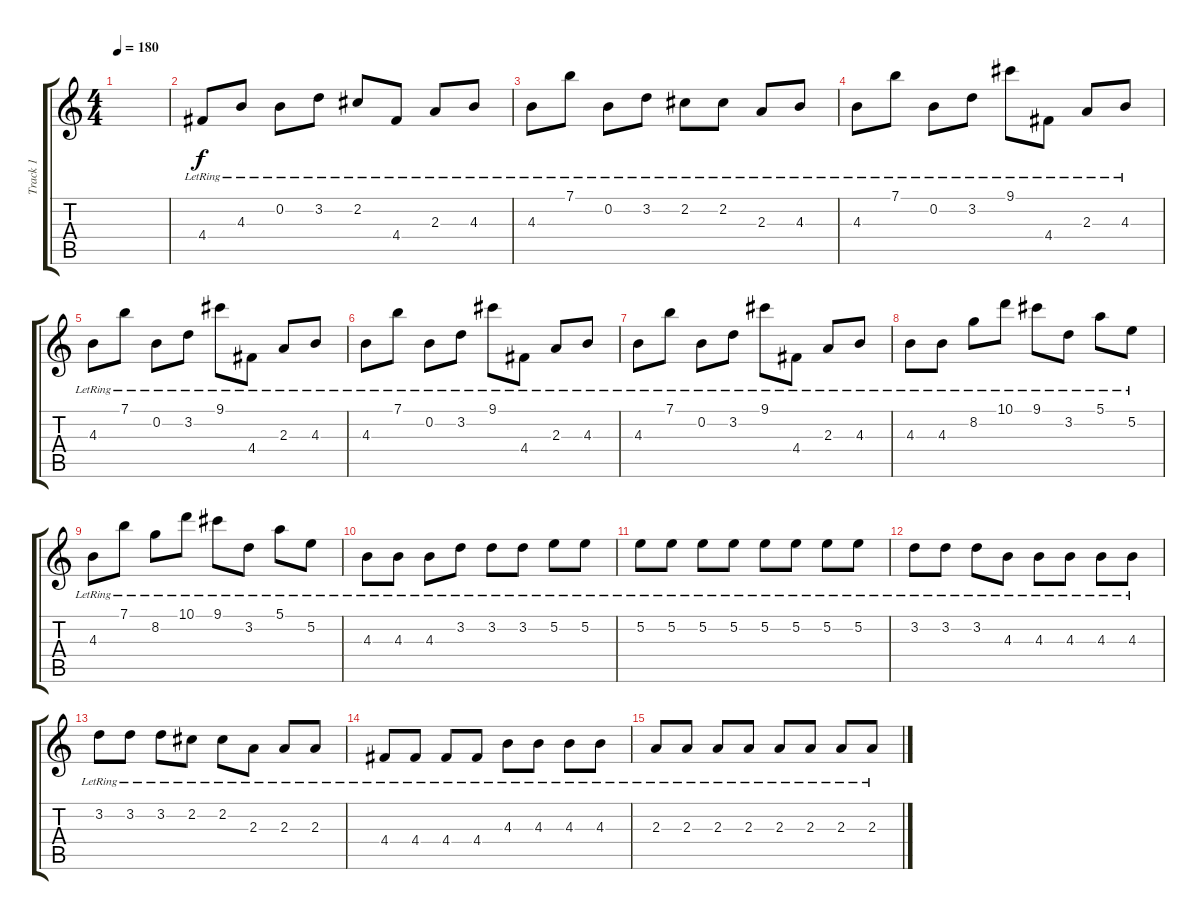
\track ("Track 1" "Track 1") {instrument electricpiano1}
\staff {score tabs}
\tuning (E5 B4 G4 D4 A3 E3) {hide}
\ts (4 4)
\tempo 180
\clef g2
\ks c
|
4.4{lr}.8 4.3{lr}.8 0.2{lr}.8 3.2{lr}.8 2.2{lr}.8 4.4{lr}.8 2.3{lr}.8 4.3{lr}.8 |
4.3{lr}.8 7.1{lr}.8 0.2{lr}.8 3.2{lr}.8 2.2{lr}.8 2.2{lr}.8 2.3{lr}.8 4.3{lr}.8 |
4.3{lr}.8 7.1{lr}.8 0.2{lr}.8 3.2{lr}.8 9.1{lr}.8 4.4{lr}.8 2.3{lr}.8 4.3{lr}.8 |
4.3{lr}.8 7.1{lr}.8 0.2{lr}.8 3.2{lr}.8 9.1{lr}.8 4.4{lr}.8 2.3{lr}.8 4.3{lr}.8 |
4.3{lr}.8 7.1{lr}.8 0.2{lr}.8 3.2{lr}.8 9.1{lr}.8 4.4{lr}.8 2.3{lr}.8 4.3{lr}.8 |
4.3{lr}.8 7.1{lr}.8 0.2{lr}.8 3.2{lr}.8 9.1{lr}.8 4.4{lr}.8 2.3{lr}.8 4.3{lr}.8 |
4.3{lr}.8 4.3{lr}.8 8.2{lr}.8 10.1{lr}.8 9.1{lr}.8 3.2{lr}.8 5.1{lr}.8 5.2{lr}.8 |
4.3{lr}.8 7.1{lr}.8 8.2{lr}.8 10.1{lr}.8 9.1{lr}.8 3.2{lr}.8 5.1{lr}.8 5.2{lr}.8 |
4.3{lr}.8 4.3{lr}.8 4.3{lr}.8 3.2{lr}.8 3.2{lr}.8 3.2{lr}.8 5.2{lr}.8 5.2{lr}.8 |
5.2{lr}.8 5.2{lr}.8 5.2{lr}.8 5.2{lr}.8 5.2{lr}.8 5.2{lr}.8 5.2{lr}.8 5.2{lr}.8 |
3.2{lr}.8 3.2{lr}.8 3.2{lr}.8 4.3{lr}.8 4.3{lr}.8 4.3{lr}.8 4.3{lr}.8 4.3{lr}.8 |
3.2{lr}.8 3.2{lr}.8 3.2{lr}.8 2.2{lr}.8 2.2{lr}.8 2.3{lr}.8 2.3{lr}.8 2.3{lr}.8 |
4.4{lr}.8 4.4{lr}.8 4.4{lr}.8 4.4{lr}.8 4.3{lr}.8 4.3{lr}.8 4.3{lr}.8 4.3{lr}.8 |
2.3{lr}.8 2.3{lr}.8 2.3{lr}.8 2.3{lr}.8 2.3{lr}.8 2.3{lr}.8 2.3{lr}.8 2.3{lr}.8
